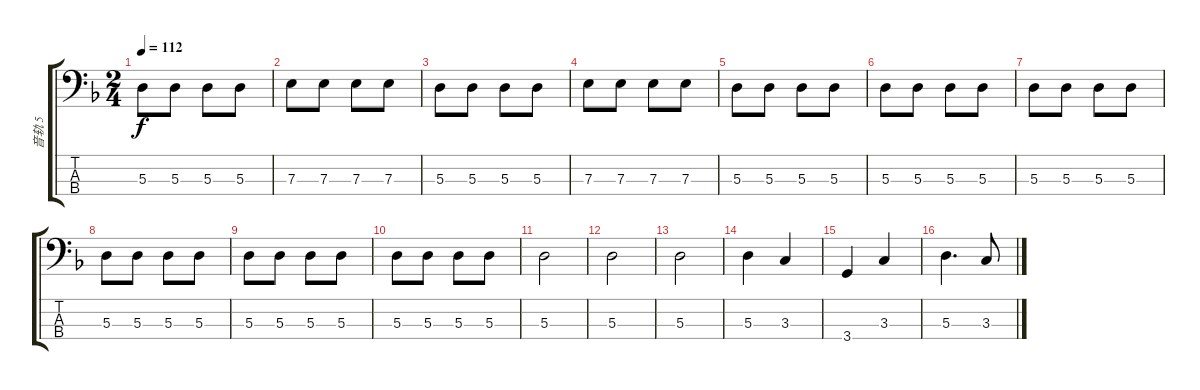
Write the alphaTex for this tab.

\track ("音轨 5" "音轨 5") {instrument electricbassfinger}
\staff {score tabs}
\tuning (G2 D2 A1 E1) {hide}
\ts (2 4)
\tempo 112
\clef f4
\ks f
5.3.8{dy f} 5.3.8 5.3.8 5.3.8 |
7.3.8 7.3.8 7.3.8 7.3.8 |
5.3.8 5.3.8 5.3.8 5.3.8 |
7.3.8 7.3.8 7.3.8 7.3.8 |
5.3.8 5.3.8 5.3.8 5.3.8 |
5.3.8 5.3.8 5.3.8 5.3.8 |
5.3.8 5.3.8 5.3.8 5.3.8 |
5.3.8 5.3.8 5.3.8 5.3.8 |
5.3.8 5.3.8 5.3.8 5.3.8 |
5.3.8 5.3.8 5.3.8 5.3.8 |
5.3.2 |
5.3.2 |
5.3.2 |
5.3.4 3.3.4 |
3.4.4 3.3.4 |
5.3.4{d} 3.3.8
